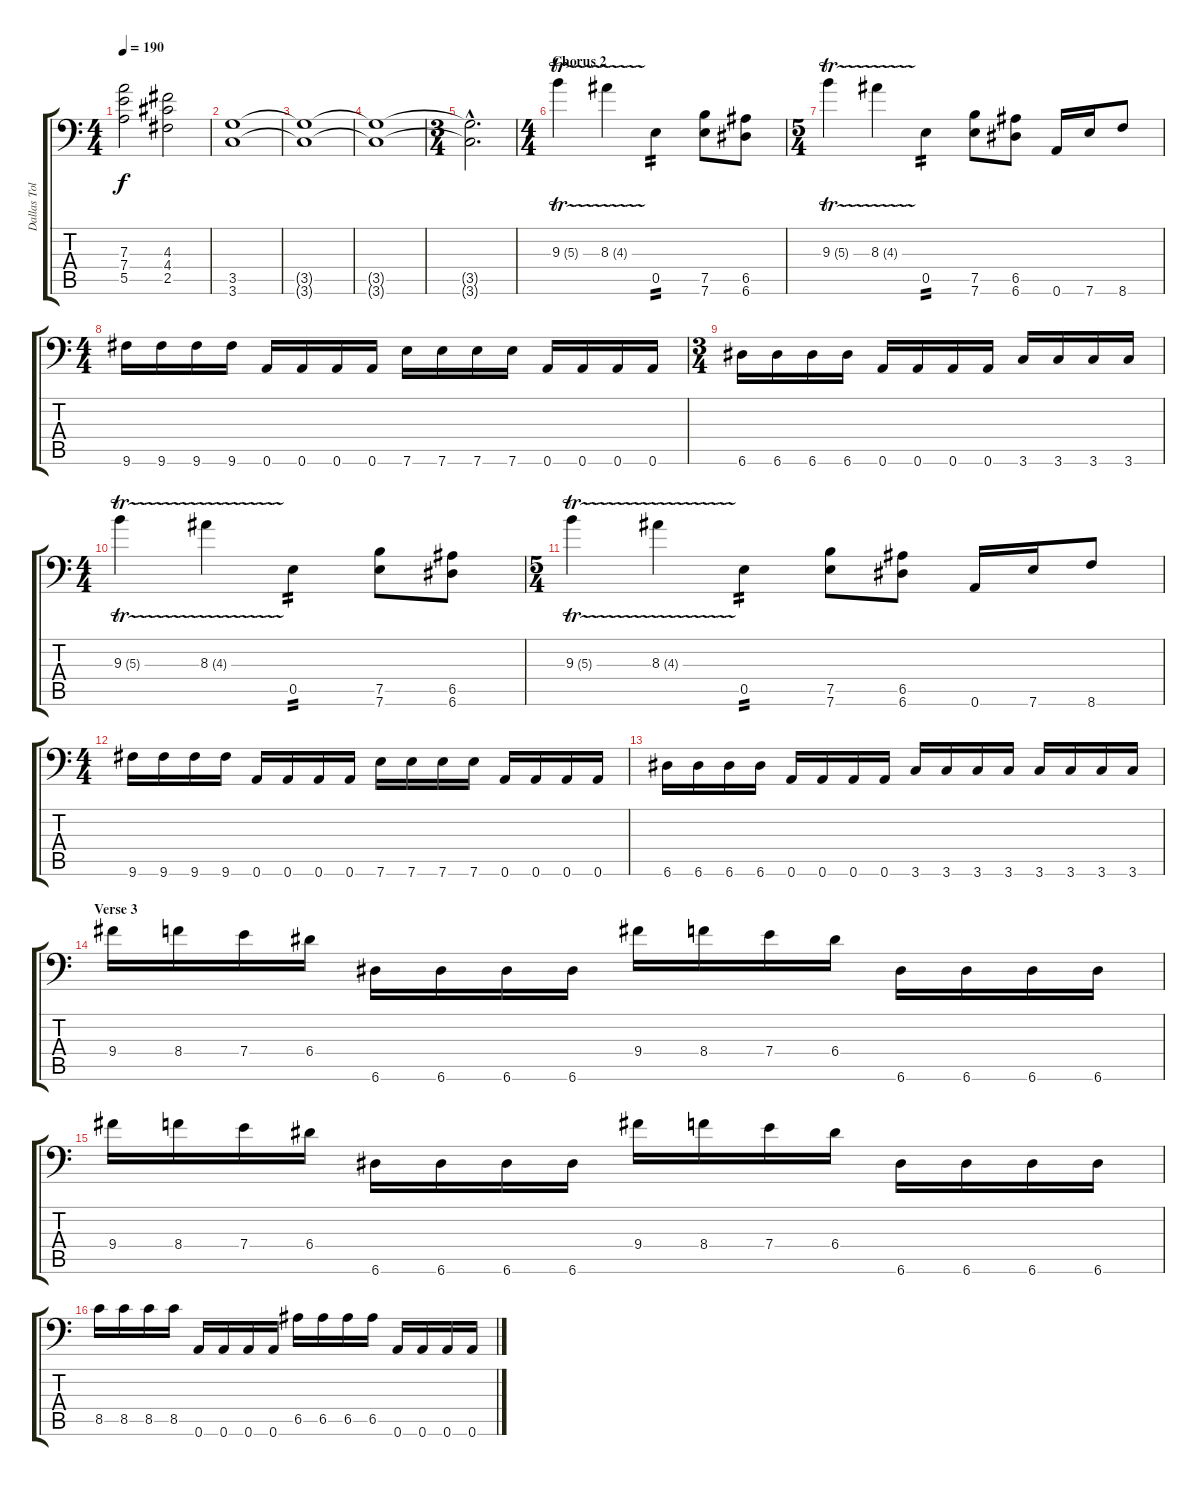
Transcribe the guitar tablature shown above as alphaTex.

\track ("Dallas Toler-Wade (Lead)" "Dallas Tol") {instrument distortionguitar}
\staff {score tabs}
\tuning (B3 Gb3 D3 A2 E2 A1) {hide}
\ts (4 4)
\tempo 190
\clef f4
\ks c
(7.3 7.4 5.5).2{dy f} (4.3 4.4 2.5).2 |
(3.5 3.6).1 |
(3.5{t} 3.6{t}).1 |
(3.5{t} 3.6{t}).1 |
\ts (3 4)
(3.5{hac t} 3.6{hac t}).2{d} |
\ts (4 4)
\section ("" "Chorus 2")
9.3{tr (5 16)}.4 8.3{tr (4 16)}.4 0.5.4{tp 2} (7.5 7.6).8 (6.5 6.6).8 |
\ts (5 4)
9.3{tr (5 16)}.4 8.3{tr (4 16)}.4 0.5.4{tp 2} (7.5 7.6).8 (6.5 6.6).8 0.6.16 7.6.16 8.6.8 |
\ts (4 4)
9.6.16 9.6.16 9.6.16 9.6.16 0.6.16 0.6.16 0.6.16 0.6.16 7.6.16 7.6.16 7.6.16 7.6.16 0.6.16 0.6.16 0.6.16 0.6.16 |
\ts (3 4)
6.6.16 6.6.16 6.6.16 6.6.16 0.6.16 0.6.16 0.6.16 0.6.16 3.6.16 3.6.16 3.6.16 3.6.16 |
\ts (4 4)
9.3{tr (5 16)}.4 8.3{tr (4 16)}.4 0.5.4{tp 2} (7.5 7.6).8 (6.5 6.6).8 |
\ts (5 4)
9.3{tr (5 16)}.4 8.3{tr (4 16)}.4 0.5.4{tp 2} (7.5 7.6).8 (6.5 6.6).8 0.6.16 7.6.16 8.6.8 |
\ts (4 4)
9.6.16 9.6.16 9.6.16 9.6.16 0.6.16 0.6.16 0.6.16 0.6.16 7.6.16 7.6.16 7.6.16 7.6.16 0.6.16 0.6.16 0.6.16 0.6.16 |
6.6.16 6.6.16 6.6.16 6.6.16 0.6.16 0.6.16 0.6.16 0.6.16 3.6.16 3.6.16 3.6.16 3.6.16 3.6.16 3.6.16 3.6.16 3.6.16 |
\section ("" "Verse 3")
9.4.16 8.4.16 7.4.16 6.4.16 6.6.16 6.6.16 6.6.16 6.6.16 9.4.16 8.4.16 7.4.16 6.4.16 6.6.16 6.6.16 6.6.16 6.6.16 |
9.4.16 8.4.16 7.4.16 6.4.16 6.6.16 6.6.16 6.6.16 6.6.16 9.4.16 8.4.16 7.4.16 6.4.16 6.6.16 6.6.16 6.6.16 6.6.16 |
8.5.16 8.5.16 8.5.16 8.5.16 0.6.16 0.6.16 0.6.16 0.6.16 6.5.16 6.5.16 6.5.16 6.5.16 0.6.16 0.6.16 0.6.16 0.6.16
